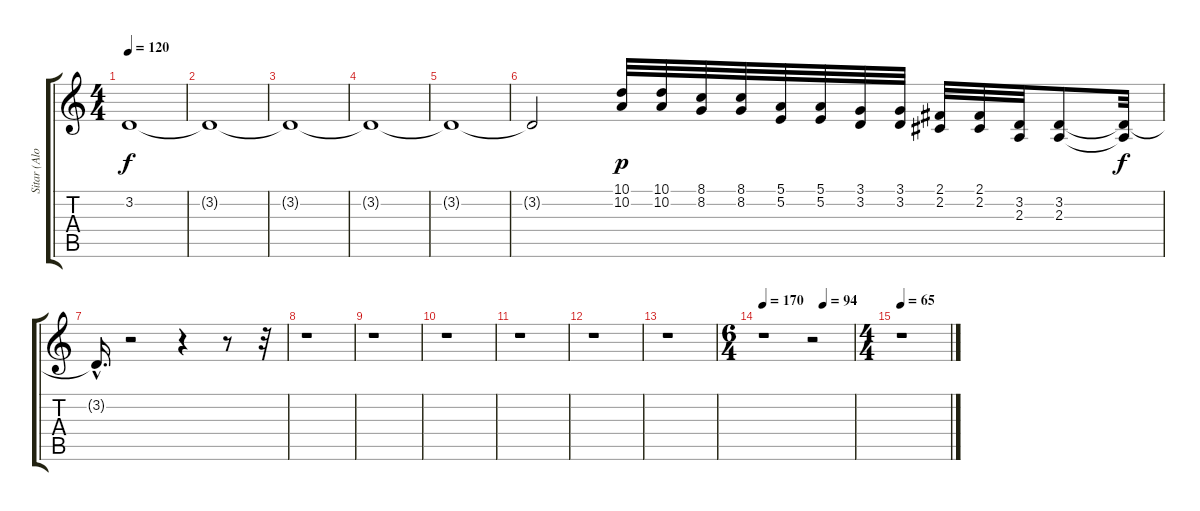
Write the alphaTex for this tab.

\track ("Sitar (Aloke DasGupta)" "Sitar (Alo") {instrument sitar}
\staff {score tabs}
\tuning (E4 B3 G3 D3 A2 E2) {hide}
\ts (4 4)
\tempo 120
\clef g2
\ks c
3.2{t}.1{dy f} |
3.2{t}.1 |
3.2{t}.1 |
3.2{t}.1 |
3.2{t}.1 |
3.2{t}.2 (10.1 10.2).32{dy p} (10.1 10.2).32 (8.1 8.2).32 (8.1 8.2).32 (5.1 5.2).32 (5.1 5.2).32 (3.1 3.2).32 (3.1 3.2).32 (2.1 2.2).32 (2.1 2.2).32 (3.2 2.3).32 (3.2 2.3).8 (3.2{t} 2.3{t}).32{dy f} |
3.2{hac t}.16{d} r.2 r.4 r.8 r.32 |
r.1 |
r.1 |
r.1 |
r.1 |
r.1 |
r.1 |
\ts (6 4)
\tempo 170
\tempo (94 0.6666666666666666)
r.1 r.2 |
\ts (4 4)
\tempo 65
r.1
